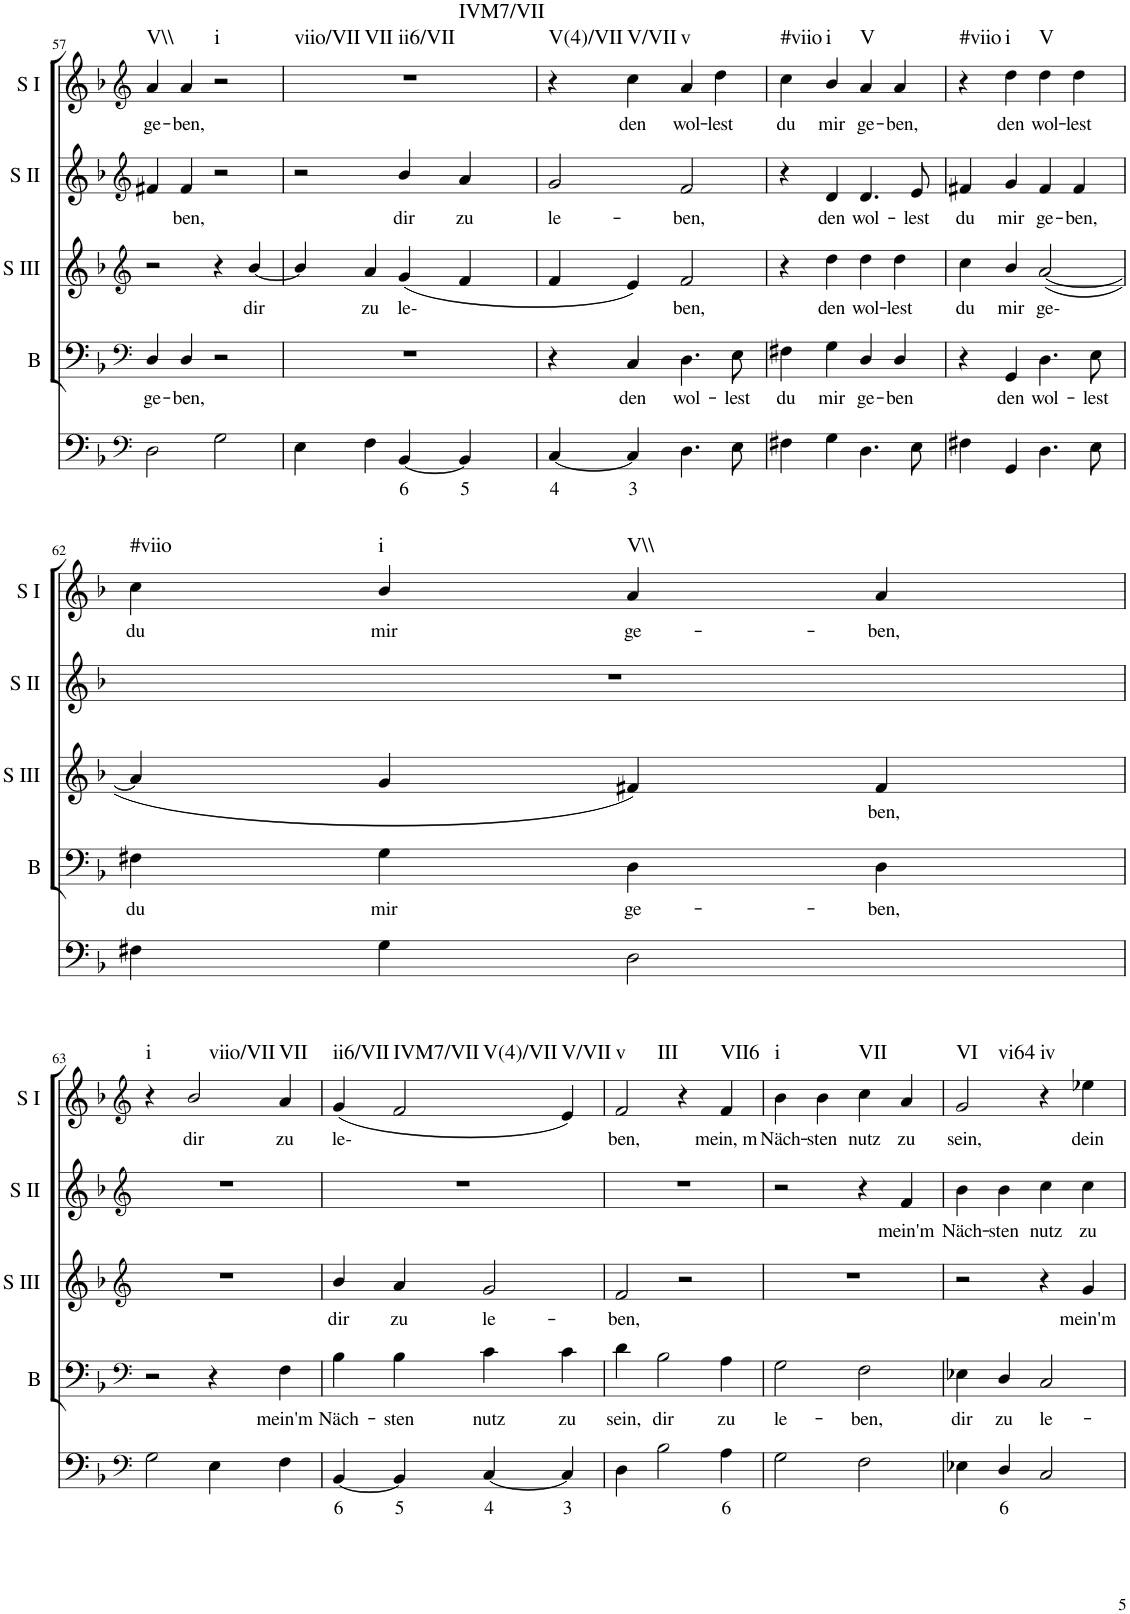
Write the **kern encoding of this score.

**kern	**text	**kern	**text	**kern	**text	**kern	**text	**kern	**text	**harte
*part5	*part5	*part4	*part4	*part3	*part3	*part2	*part2	*part1	*part1	*part1
*staff5	*staff5	*staff4	*staff4	*staff3	*staff3	*staff2	*staff2	*staff1	*staff1	*
*I"Continuo	*	*I"Bass	*	*I"Soprano III	*	*I"Soprano II	*	*I"Soprano I	*	*
*	*	*I'B	*	*I'S III	*	*I'S II	*	*I'S I	*	*
!!LO:PB:g=z
*clefF4	*	*clefF4	*	*clefG2	*	*clefG2	*	*clefG2	*	*
*k[b-]	*	*k[b-]	*	*k[b-]	*	*k[b-]	*	*k[b-]	*	*
*M4/4	*	*M4/4	*	*M4/4	*	*M4/4	*	*M4/4	*	*
=57	=57	=57	=57	=57	=57	=57	=57	=57	=57	=57
!	!	!	!LO:LY:b	!	!	!	!	!	!LO:LY:b	!LO:H:kt=V\\
2D\	.	4D/	ge-	2r	.	4f#X/	.	4a/	ge-	N
!	!	!	!LO:LY:b	!	!	!	!LO:LY:b	!	!LO:LY:b	!
.	.	4D/	ben,	.	.	4f#/	ben,	4a/	ben,	.
!	!	!	!	!	!	!	!	!	!	!LO:H:kt=i
2G\	.	2r	.	4r	.	2r	.	2r	.	N
!	!	!	!	!	!LO:LY:b	!	!	!	!	!
.	.	.	.	[4b-/	dir	.	.	.	.	.
=58	=58	=58	=58	=58	=58	=58	=58	=58	=58	=58
!	!	!	!	!	!	!	!	!	!	!LO:H:n=1:kt=viio/VII
!	!	!	!	!	!	!	!	!	!	!LO:H:n=2:kt=VII
!	!	!	!	!	!	!	!	!	!	!LO:H:n=3:kt=ii6/VII
!	!	!	!	!	!	!	!	!	!	!LO:H:n=4:kt=IVM7/VII
4E\	.	1r	.	4b-/]	.	2r	.	1r	.	N N N N
!	!	!	!	!	!LO:LY:b	!	!	!	!	!
4F\	.	.	.	4a/	zu	.	.	.	.	.
!	!LO:LY:b	!	!	!	!LO:LY:b	!	!LO:LY:b	!	!	!
[4BB-/	6	.	.	(4g/	le-	4b-/	dir	.	.	.
!	!LO:LY:b	!	!	!	!	!	!LO:LY:b	!	!	!
4BB-/]	5	.	.	4f/	.	4a/	zu	.	.	.
=59	=59	=59	=59	=59	=59	=59	=59	=59	=59	=59
!	!LO:LY:b	!	!	!	!	!	!LO:LY:b	!	!	!LO:H:kt=V(4)/VII
[4C/	4	4r	.	4f/	.	2g/	le-	4r	.	N
!	!LO:LY:b	!	!LO:LY:b	!	!	!	!	!	!LO:LY:b	!LO:H:kt=V/VII
4C/]	3	4C/	den	4e/)	.	.	.	4cc\	den	N
!	!	!	!LO:LY:b	!	!LO:LY:b	!	!LO:LY:b	!	!LO:LY:b	!LO:H:kt=v
4.D\	.	4.D\	wol-	2f/	ben,	2f/	ben,	4a/	wol-	N
!	!	!	!	!	!	!	!	!	!LO:LY:b	!
.	.	.	.	.	.	.	.	4dd\	lest	.
!	!	!	!LO:LY:b	!	!	!	!	!	!	!
8E\	.	8E\	lest	.	.	.	.	.	.	.
=60	=60	=60	=60	=60	=60	=60	=60	=60	=60	=60
!	!	!	!LO:LY:b	!	!	!	!	!	!LO:LY:b	!LO:H:kt=#viio
4F#X\	.	4F#X\	du	4r	.	4r	.	4cc\	du	N
!	!	!	!LO:LY:b	!	!LO:LY:b	!	!LO:LY:b	!	!LO:LY:b	!LO:H:kt=i
4G\	.	4G\	mir	4dd\	den	4d/	den	4b-/	mir	N
!	!	!	!LO:LY:b	!	!LO:LY:b	!	!LO:LY:b	!	!LO:LY:b	!LO:H:kt=V
4.D\	.	4D/	ge-	4dd\	wol-	4.d/	wol-	4a/	ge-	N
!	!	!	!LO:LY:b	!	!LO:LY:b	!	!	!	!LO:LY:b	!
.	.	4D/	ben	4dd\	lest	.	.	4a/	ben,	.
!	!	!	!	!	!	!	!LO:LY:b	!	!	!
8E\	.	.	.	.	.	8e/	lest	.	.	.
=61	=61	=61	=61	=61	=61	=61	=61	=61	=61	=61
!	!	!	!	!	!LO:LY:b	!	!LO:LY:b	!	!	!LO:H:kt=#viio
4F#X\	.	4r	.	4cc\	du	4f#X/	du	4r	.	N
!	!	!	!LO:LY:b	!	!LO:LY:b	!	!LO:LY:b	!	!LO:LY:b	!LO:H:kt=i
4GG/	.	4GG/	den	4b-/	mir	4g/	mir	4dd\	den	N
!	!	!	!LO:LY:b	!	!LO:LY:b	!	!LO:LY:b	!	!LO:LY:b	!LO:H:kt=V
4.D\	.	4.D\	wol-	([2a/	ge-	4f#/	ge-	4dd\	wol-	N
!	!	!	!	!	!	!	!LO:LY:b	!	!LO:LY:b	!
.	.	.	.	.	.	4f#/	ben,	4dd\	lest	.
!	!	!	!LO:LY:b	!	!	!	!	!	!	!
8E\	.	8E\	lest	.	.	.	.	.	.	.
!!LO:LB:g=z
=62	=62	=62	=62	=62	=62	=62	=62	=62	=62	=62
!	!	!	!LO:LY:b	!	!	!	!	!	!LO:LY:b	!LO:H:kt=#viio
4F#X\	.	4F#X\	du	4a/]	.	1r	.	4cc\	du	N
!	!	!	!LO:LY:b	!	!	!	!	!	!LO:LY:b	!LO:H:kt=i
4G\	.	4G\	mir	4g/	.	.	.	4b-/	mir	N
!	!	!	!LO:LY:b	!	!	!	!	!	!LO:LY:b	!LO:H:kt=V\\
2D\	.	4D\	ge-	4f#X/)	.	.	.	4a/	ge-	N
!	!	!	!LO:LY:b	!	!LO:LY:b	!	!	!	!LO:LY:b	!LO:H:kt=N.C.
.	.	4D\	ben,	4f#/	ben,	.	.	4a/	ben,	N
!!LO:LB:g=z
=63	=63	=63	=63	=63	=63	=63	=63	=63	=63	=63
*clefF4	*	*clefF4	*	*clefG2	*	*clefG2	*	*clefG2	*	*
!	!	!	!	!	!	!	!	!	!	!LO:H:kt=i
2G\	.	2r	.	1r	.	1r	.	4r	.	N
!	!	!	!	!	!	!	!	!	!LO:LY:b	!LO:H:kt=viio/VII
.	.	.	.	.	.	.	.	2b-/	dir	N
4E\	.	4r	.	.	.	.	.	.	.	.
!	!	!	!LO:LY:b	!	!	!	!	!	!LO:LY:b	!LO:H:kt=VII
4F\	.	4F\	mein'm	.	.	.	.	4a/	zu	N
=64	=64	=64	=64	=64	=64	=64	=64	=64	=64	=64
!	!LO:LY:b	!	!LO:LY:b	!	!LO:LY:b	!	!	!	!LO:LY:b	!LO:H:kt=ii6/VII
[4BB-/	6	4B-\	Näch-	4b-/	dir	1r	.	(4g/	le-	N
!	!LO:LY:b	!	!LO:LY:b	!	!LO:LY:b	!	!	!	!	!LO:H:n=1:kt=IVM7/VII
!	!	!	!	!	!	!	!	!	!	!LO:H:n=2:kt=V(4)/VII
4BB-/]	5	4B-\	sten	4a/	zu	.	.	2f/	.	N N
!	!LO:LY:b	!	!LO:LY:b	!	!LO:LY:b	!	!	!	!	!
[4C/	4	4c\	nutz	2g/	le-	.	.	.	.	.
!	!LO:LY:b	!	!LO:LY:b	!	!	!	!	!	!	!LO:H:kt=V/VII
4C/]	3	4c\	zu	.	.	.	.	4e/)	.	N
=65	=65	=65	=65	=65	=65	=65	=65	=65	=65	=65
!	!	!	!LO:LY:b	!	!LO:LY:b	!	!	!	!LO:LY:b	!LO:H:n=1:kt=v
!	!	!	!	!	!	!	!	!	!	!LO:H:n=2:kt=III
4D\	.	4d\	sein,	2f/	ben,	1r	.	2f/	ben,	N N
!	!	!	!LO:LY:b	!	!	!	!	!	!	!
2B-\	.	2B-\	dir	.	.	.	.	.	.	.
.	.	.	.	2r	.	.	.	4r	.	.
!	!LO:LY:b	!	!LO:LY:b	!	!	!	!	!	!LO:LY:b	!LO:H:kt=VII6
4A\	6	4A\	zu	.	.	.	.	4f/	mein, m	N
=66	=66	=66	=66	=66	=66	=66	=66	=66	=66	=66
!	!	!	!LO:LY:b	!	!	!	!	!	!LO:LY:b	!LO:H:kt=i
2G\	.	2G\	le-	1r	.	2r	.	4b-\	Näch-	N
!	!	!	!	!	!	!	!	!	!LO:LY:b	!
.	.	.	.	.	.	.	.	4b-\	sten	.
!	!	!	!LO:LY:b	!	!	!	!	!	!LO:LY:b	!LO:H:kt=VII
2F\	.	2F\	ben,	.	.	4r	.	4cc\	nutz	N
!	!	!	!	!	!	!	!LO:LY:b	!	!LO:LY:b	!
.	.	.	.	.	.	4f/	mein'm	4a/	zu	.
=67	=67	=67	=67	=67	=67	=67	=67	=67	=67	=67
!	!	!	!LO:LY:b	!	!	!	!LO:LY:b	!	!LO:LY:b	!LO:H:n=1:kt=VI
!	!	!	!	!	!	!	!	!	!	!LO:H:n=2:kt=vi64
4E-X\	.	4E-X\	dir	2r	.	4b-\	Näch-	2g/	sein,	N N
!	!LO:LY:b	!	!LO:LY:b	!	!	!	!LO:LY:b	!	!	!
4D/	6	4D/	zu	.	.	4b-\	sten	.	.	.
!	!	!	!LO:LY:b	!	!	!	!LO:LY:b	!	!	!LO:H:kt=iv
2C/	.	2C/	le-	4r	.	4cc\	nutz	4r	.	N
!	!	!	!	!	!LO:LY:b	!	!LO:LY:b	!	!LO:LY:b	!
.	.	.	.	4g/	mein'm	4cc\	zu	4ee-X\	dein	.
=	=	=	=	=	=	=	=	=	=	=
*-	*-	*-	*-	*-	*-	*-	*-	*-	*-	*-
